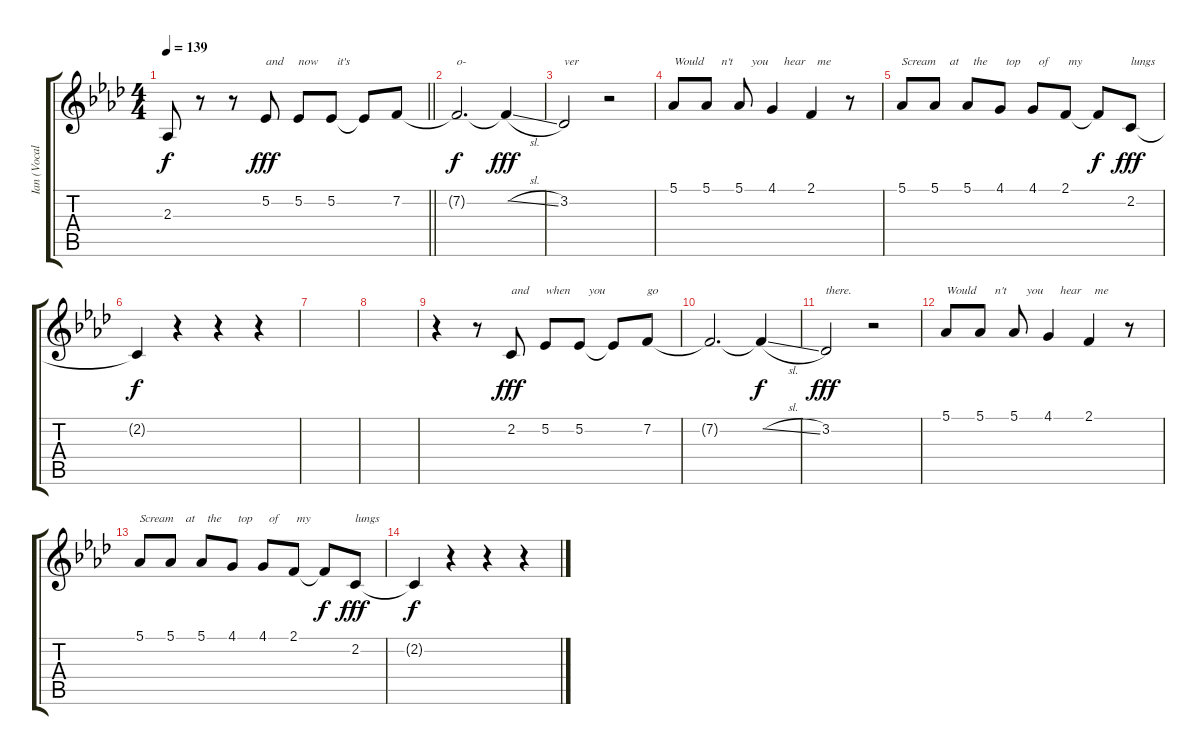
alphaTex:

\track ("Ian (Vocals)" "Ian (Vocal") {instrument tenorsax}
\staff {score tabs}
\tuning (Eb4 Bb3 Gb3 Db3 Ab2 Db2) {hide}
\ts (4 4)
\tempo 139
\clef g2
\barLineRight lightlight
\ks ab
2.3{t}.8{dy f} r.8 r.8 5.2.8{txt "and" dy fff} 5.2.8{txt "now"} 5.2.8{txt "  it's"} 5.2{t}.8 7.2.8 |
7.2{t}.2{d txt "o-" dy f} 7.2{sl t}.4{dy fff} |
3.2.2{txt "ver"} r.2 |
5.1.8{txt "Would"} 5.1.8{txt "     n't"} 5.1.8{txt "    you"} 4.1.4{txt "    hear"} 2.1.4{txt "  me"} r.8 |
5.1.8{txt "Scream"} 5.1.8{txt "     at"} 5.1.8{txt "  the"} 4.1.8{txt "  top"} 4.1.8{txt "  of"} 2.1.8{txt " my"} 2.1{t}.8{dy f} 2.2.8{txt "lungs" dy fff} |
2.2{t}.4{dy f} r.4 r.4 r.4 |
|
|
r.4 r.8 2.2.8{txt "and" dy fff} 5.2.8{txt "when"} 5.2.8{txt "   you"} 5.2{t}.8 7.2.8{txt "go"} |
7.2{t}.2{d} 7.2{sl t}.4{dy f} |
3.2.2{txt "there." dy fff} r.2 |
5.1.8{txt "Would"} 5.1.8{txt "     n't"} 5.1.8{txt "    you"} 4.1.4{txt "    hear"} 2.1.4{txt "  me"} r.8 |
5.1.8{txt "Scream"} 5.1.8{txt "     at"} 5.1.8{txt "  the"} 4.1.8{txt "  top"} 4.1.8{txt "  of"} 2.1.8{txt " my"} 2.1{t}.8{dy f} 2.2.8{txt "lungs" dy fff} |
2.2{t}.4{dy f} r.4 r.4 r.4
